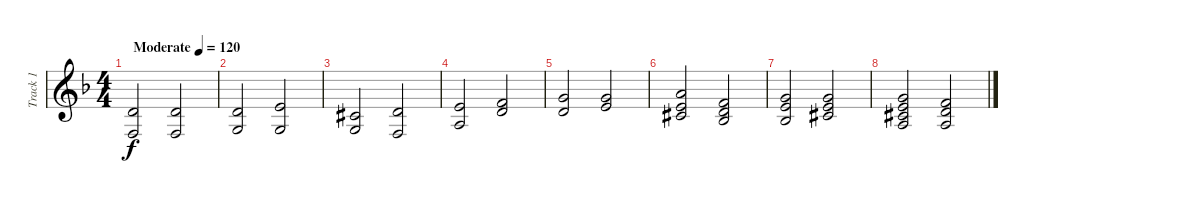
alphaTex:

\track ("Track 1" "Track 1") {instrument acousticgrandpiano}
\staff {score}
\tuning (E4 B3 G3 D3 A2 E2) {hide}
\ts (4 4)
\tempo (120 "Moderate")
\clef g2
\ks f
(3.2 3.4).2{dy f instrument acousticgrandpiano} (3.2 3.4).2 |
(3.2 0.3).2 (0.1 0.3).2 |
(2.2{acc #} 0.3).2 (3.2 8.5).2 |
(0.1 2.3).2 (1.1 3.2).2 |
(3.1 3.2).2 (0.1 8.2).2 |
(0.1 2.2{acc #} 19.4).2 (1.1 3.2 3.3).2 |
(0.1 8.2 13.5).2 (0.1 2.2{acc #} 12.3).2 |
(0.1 2.2{acc #} 2.3 17.4).2 (1.1 3.2 2.3).2
